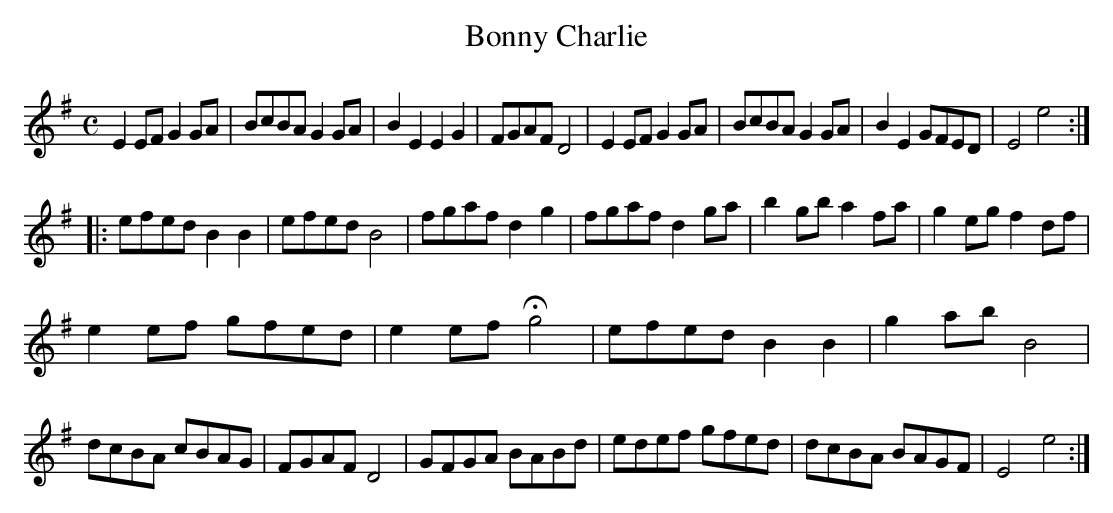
X:1
T:Bonny Charlie
M:C
K:Em
E2EF G2GA| BcBA G2GA| B2E2 E2G2| FGAF D4|\
E2EF G2GA| BcBA G2GA| B2E2 GFED| E4 e4::
efed B2B2| efed B4| fgaf d2g2| fgaf d2ga|\
b2gb a2fa| g2eg f2df|
e2ef gfed| e2ef Hg4|\
efed B2B2| g2ab B4|
dcBA cBAG| FGAF D4|\
GFGA BABd| edef gfed| dcBA BAGF| E4 e4:|
